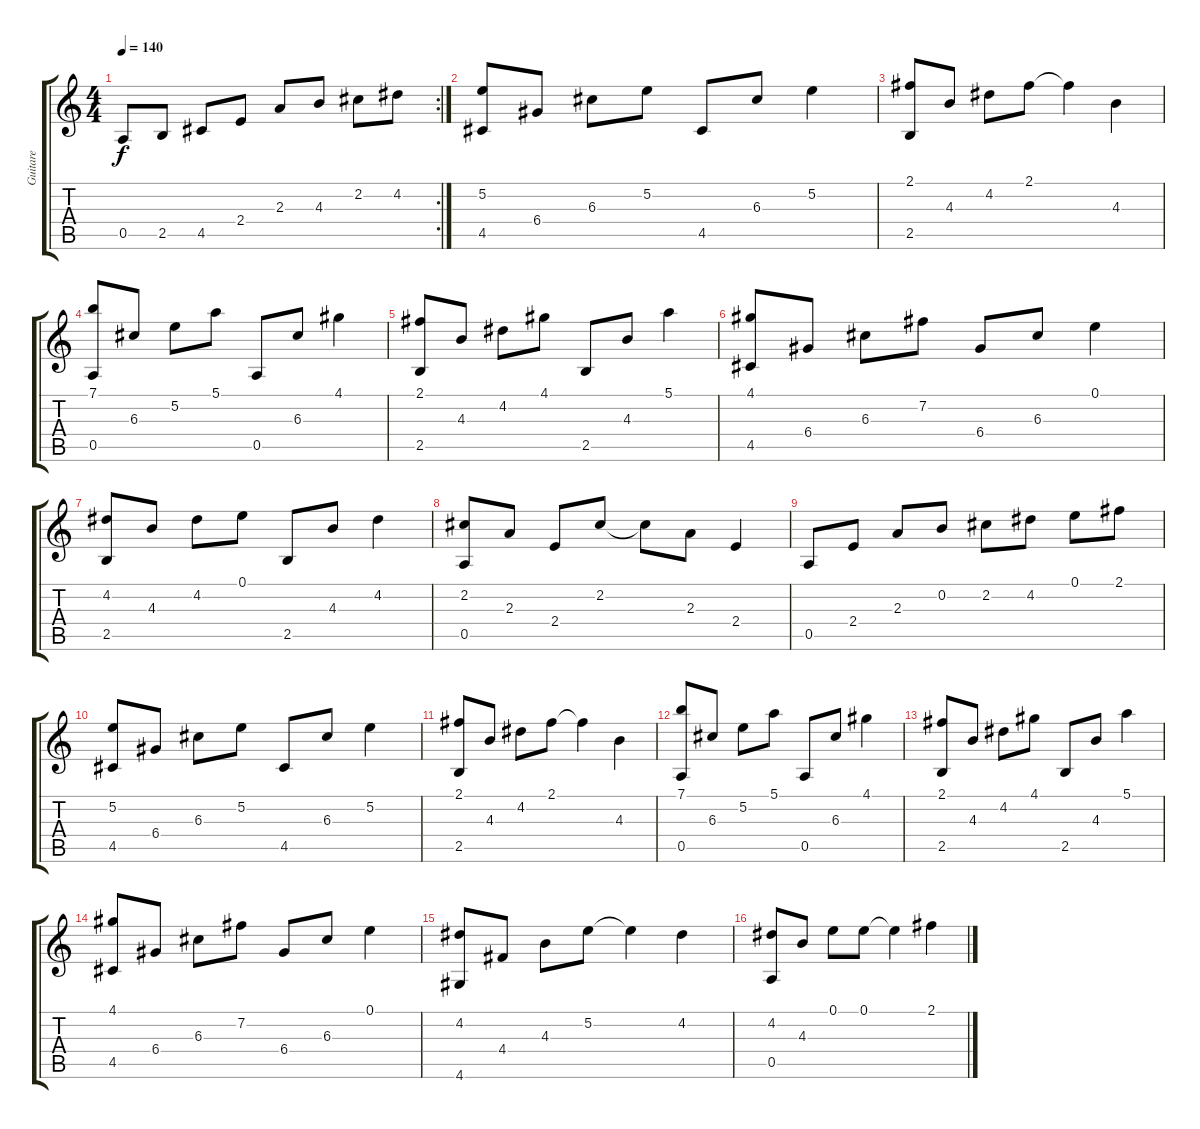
\track ("Guitare" "Guitare") {instrument acousticguitarsteel}
\staff {score tabs}
\tuning (E4 B3 G3 D3 A2 E2) {hide}
\rc 2
\ts (4 4)
\tempo 140
\clef g2
\ks c
0.5.8{dy f} 2.5.8 4.5.8 2.4.8 2.3.8 4.3.8 2.2.8 4.2.8 |
(5.2 4.5).8 6.4.8 6.3.8 5.2.8 4.5.8 6.3.8 5.2.4 |
(2.1 2.5).8 4.3.8 4.2.8 2.1.8 2.1{t}.4 4.3.4 |
(7.1 0.5).8 6.3.8 5.2.8 5.1.8 0.5.8 6.3.8 4.1.4 |
(2.1 2.5).8 4.3.8 4.2.8 4.1.8 2.5.8 4.3.8 5.1.4 |
(4.1 4.5).8 6.4.8 6.3.8 7.2.8 6.4.8 6.3.8 0.1.4 |
(4.2 2.5).8 4.3.8 4.2.8 0.1.8 2.5.8 4.3.8 4.2.4 |
(2.2 0.5).8 2.3.8 2.4.8 2.2.8 2.2{t}.8 2.3.8 2.4.4 |
0.5.8 2.4.8 2.3.8 0.2.8 2.2.8 4.2.8 0.1.8 2.1.8 |
(5.2 4.5).8 6.4.8 6.3.8 5.2.8 4.5.8 6.3.8 5.2.4 |
(2.1 2.5).8 4.3.8 4.2.8 2.1.8 2.1{t}.4 4.3.4 |
(7.1 0.5).8 6.3.8 5.2.8 5.1.8 0.5.8 6.3.8 4.1.4 |
(2.1 2.5).8 4.3.8 4.2.8 4.1.8 2.5.8 4.3.8 5.1.4 |
(4.1 4.5).8 6.4.8 6.3.8 7.2.8 6.4.8 6.3.8 0.1.4 |
(4.2 4.6).8 4.4.8 4.3.8 5.2.8 5.2{t}.4 4.2.4 |
(4.2 0.5).8 4.3.8 0.1.8 0.1.8 0.1{t}.4 2.1.4
